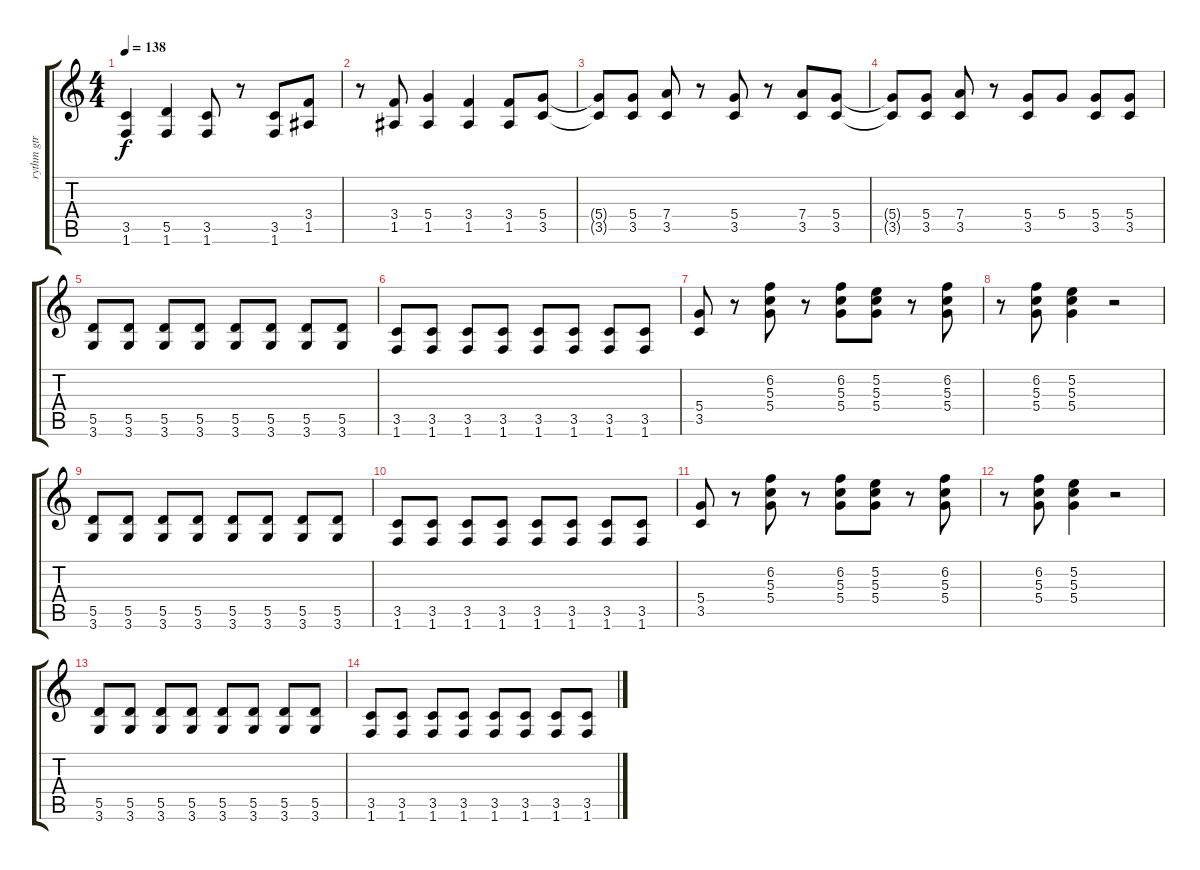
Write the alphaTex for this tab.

\track ("rythm gtr" "rythm gtr") {instrument distortionguitar}
\staff {score tabs}
\tuning (E4 B3 G3 D3 A2 E2) {hide}
\ts (4 4)
\tempo 138
\clef g2
\ks c
(3.5 1.6).4{dy f} (5.5 1.6).4 (3.5 1.6).8 r.8 (3.5 1.6).8 (3.4 1.5).8 |
r.8 (3.4 1.5).8 (5.4 1.5).4 (3.4 1.5).4 (3.4 1.5).8 (5.4 3.5).8 |
(5.4{t} 3.5{t}).8 (5.4 3.5).8 (7.4 3.5).8 r.8 (5.4 3.5).8 r.8 (7.4 3.5).8 (5.4 3.5).8 |
(5.4{t} 3.5{t}).8 (5.4 3.5).8 (7.4 3.5).8 r.8 (5.4 3.5).8 5.4.8 (5.4 3.5).8 (5.4 3.5).8 |
(5.5 3.6).8 (5.5 3.6).8 (5.5 3.6).8 (5.5 3.6).8 (5.5 3.6).8 (5.5 3.6).8 (5.5 3.6).8 (5.5 3.6).8 |
(3.5 1.6).8 (3.5 1.6).8 (3.5 1.6).8 (3.5 1.6).8 (3.5 1.6).8 (3.5 1.6).8 (3.5 1.6).8 (3.5 1.6).8 |
(5.4 3.5).8 r.8 (6.2 5.3 5.4).8 r.8 (6.2 5.3 5.4).8 (5.2 5.3 5.4).8 r.8 (6.2 5.3 5.4).8 |
r.8 (6.2 5.3 5.4).8 (5.2 5.3 5.4).4 r.2 |
(5.5 3.6).8 (5.5 3.6).8 (5.5 3.6).8 (5.5 3.6).8 (5.5 3.6).8 (5.5 3.6).8 (5.5 3.6).8 (5.5 3.6).8 |
(3.5 1.6).8 (3.5 1.6).8 (3.5 1.6).8 (3.5 1.6).8 (3.5 1.6).8 (3.5 1.6).8 (3.5 1.6).8 (3.5 1.6).8 |
(5.4 3.5).8 r.8 (6.2 5.3 5.4).8 r.8 (6.2 5.3 5.4).8 (5.2 5.3 5.4).8 r.8 (6.2 5.3 5.4).8 |
r.8 (6.2 5.3 5.4).8 (5.2 5.3 5.4).4 r.2 |
(5.5 3.6).8 (5.5 3.6).8 (5.5 3.6).8 (5.5 3.6).8 (5.5 3.6).8 (5.5 3.6).8 (5.5 3.6).8 (5.5 3.6).8 |
(3.5 1.6).8 (3.5 1.6).8 (3.5 1.6).8 (3.5 1.6).8 (3.5 1.6).8 (3.5 1.6).8 (3.5 1.6).8 (3.5 1.6).8
